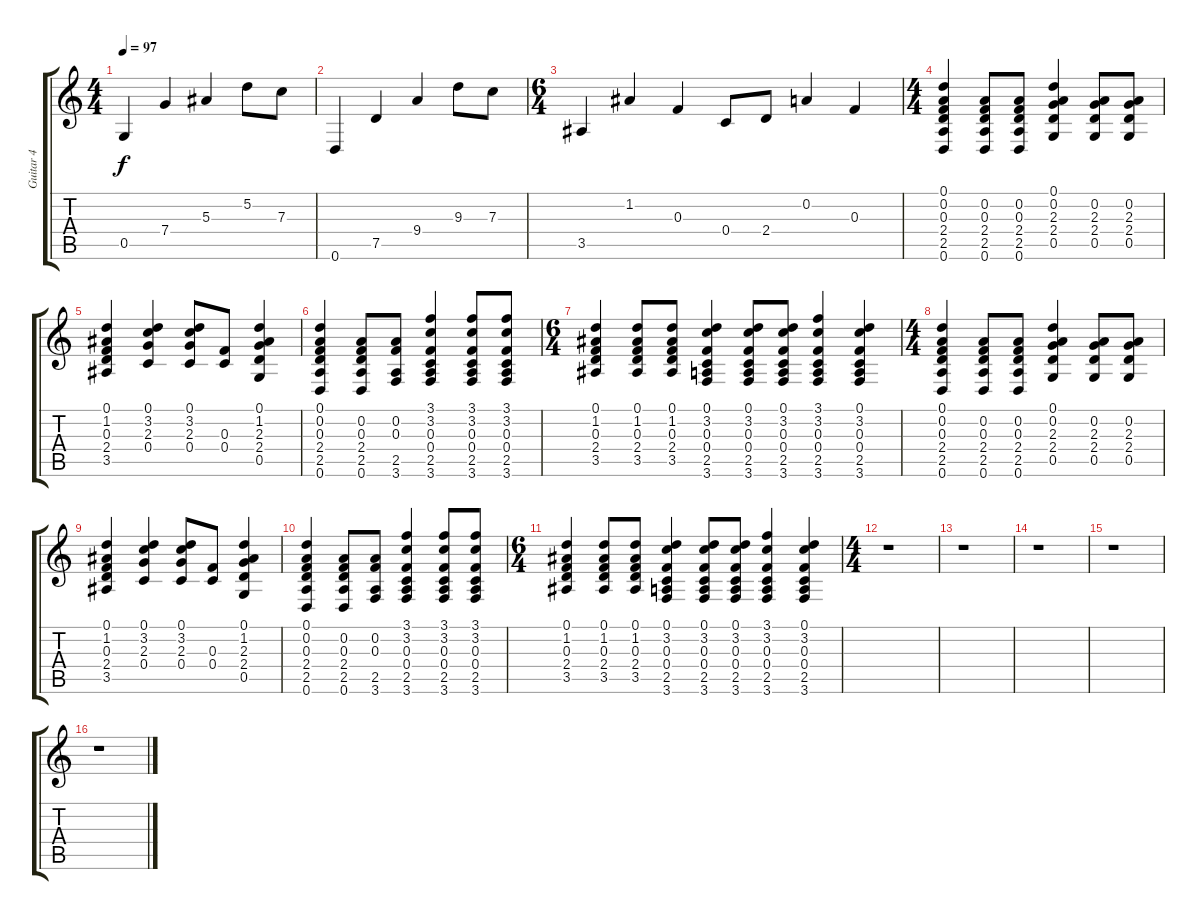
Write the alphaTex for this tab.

\track ("Guitar 4" "Guitar 4") {instrument electricguitarclean}
\staff {score tabs}
\tuning (D4 A3 F3 C3 G2 D2) {hide}
\ts (4 4)
\tempo 97
\clef g2
\ks c
0.5.4{dy f} 7.4.4 5.3.4 5.2.8 7.3.8 |
0.6.4 7.5.4 9.4.4 9.3.8 7.3.8 |
\ts (6 4)
3.5.4 1.2.4 0.3.4 0.4.8 2.4.8 0.2.4 0.3.4 |
\ts (4 4)
(0.1 0.2 0.3 2.4 2.5 0.6).4 (0.2 0.3 2.4 2.5 0.6).8 (0.2 0.3 2.4 2.5 0.6).8 (0.1 0.2 2.3 2.4 0.5).4 (0.2 2.3 2.4 0.5).8 (0.2 2.3 2.4 0.5).8 |
(0.1 1.2 0.3 2.4 3.5).4 (0.1 3.2 2.3 0.4).4 (0.1 3.2 2.3 0.4).8 (0.3 0.4).8 (0.1 1.2 2.3 2.4 0.5).4 |
(0.1 0.2 0.3 2.4 2.5 0.6).4 (0.2 0.3 2.4 2.5 0.6).8 (0.2 0.3 2.5 3.6).8 (3.1 3.2 0.3 0.4 2.5 3.6).4 (3.1 3.2 0.3 0.4 2.5 3.6).8 (3.1 3.2 0.3 0.4 2.5 3.6).8 |
\ts (6 4)
(0.1 1.2 0.3 2.4 3.5).4 (0.1 1.2 0.3 2.4 3.5).8 (0.1 1.2 0.3 2.4 3.5).8 (0.1 3.2 0.3 0.4 2.5 3.6).4 (0.1 3.2 0.3 0.4 2.5 3.6).8 (0.1 3.2 0.3 0.4 2.5 3.6).8 (3.1 3.2 0.3 0.4 2.5 3.6).4 (0.1 3.2 0.3 0.4 2.5 3.6).4 |
\ts (4 4)
(0.1 0.2 0.3 2.4 2.5 0.6).4 (0.2 0.3 2.4 2.5 0.6).8 (0.2 0.3 2.4 2.5 0.6).8 (0.1 0.2 2.3 2.4 0.5).4 (0.2 2.3 2.4 0.5).8 (0.2 2.3 2.4 0.5).8 |
(0.1 1.2 0.3 2.4 3.5).4 (0.1 3.2 2.3 0.4).4 (0.1 3.2 2.3 0.4).8 (0.3 0.4).8 (0.1 1.2 2.3 2.4 0.5).4 |
(0.1 0.2 0.3 2.4 2.5 0.6).4 (0.2 0.3 2.4 2.5 0.6).8 (0.2 0.3 2.5 3.6).8 (3.1 3.2 0.3 0.4 2.5 3.6).4 (3.1 3.2 0.3 0.4 2.5 3.6).8 (3.1 3.2 0.3 0.4 2.5 3.6).8 |
\ts (6 4)
(0.1 1.2 0.3 2.4 3.5).4 (0.1 1.2 0.3 2.4 3.5).8 (0.1 1.2 0.3 2.4 3.5).8 (0.1 3.2 0.3 0.4 2.5 3.6).4 (0.1 3.2 0.3 0.4 2.5 3.6).8 (0.1 3.2 0.3 0.4 2.5 3.6).8 (3.1 3.2 0.3 0.4 2.5 3.6).4 (0.1 3.2 0.3 0.4 2.5 3.6).4 |
\ts (4 4)
r.1 |
r.1 |
r.1 |
r.1 |
r.1
